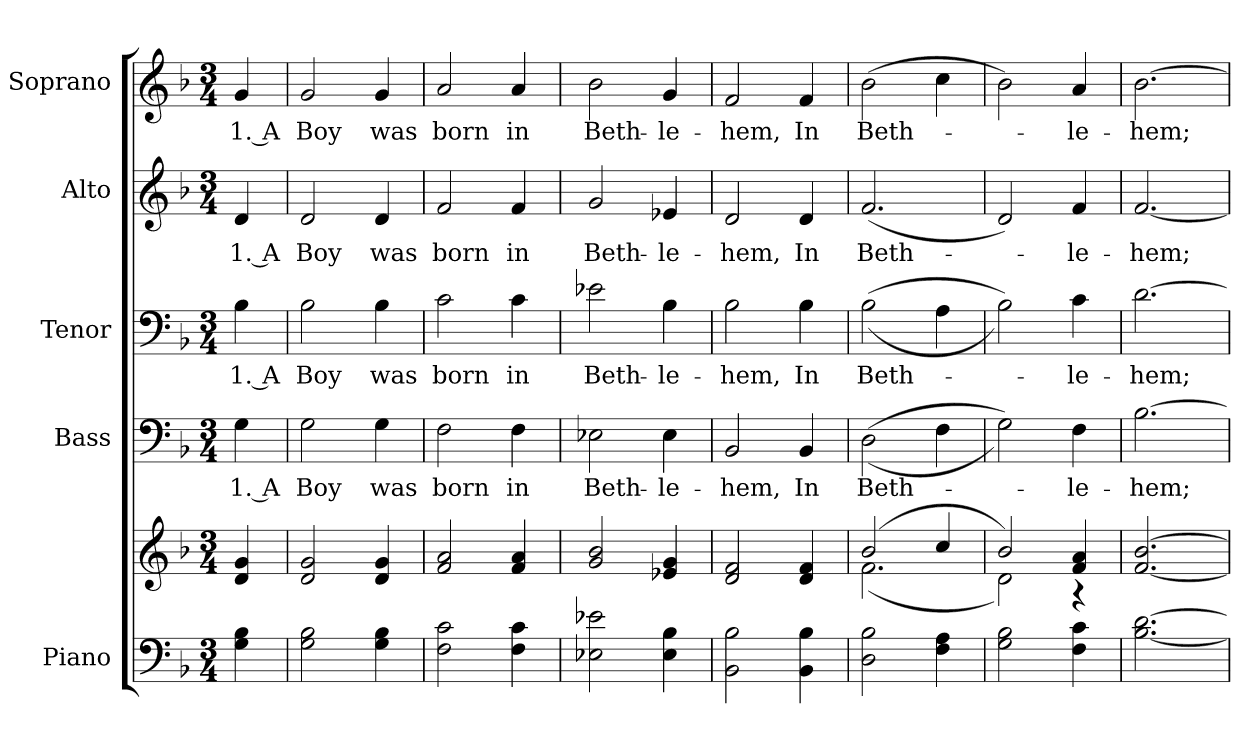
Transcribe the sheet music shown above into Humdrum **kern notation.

**kern	**kern	**kern	**text	**kern	**text	**kern	**text	**kern	**text
*part5	*part5	*part4	*part4	*part3	*part3	*part2	*part2	*part1	*part1
*staff6	*staff5	*staff4	*staff4	*staff3	*staff3	*staff2	*staff2	*staff1	*staff1
*I"Piano	*	*I"Bass	*	*I"Tenor	*	*I"Alto	*	*I"Soprano	*
*I'Pno.	*	*I'B.	*	*I'T.	*	*I'A.	*	*I'S.	*
!!LO:PB:g=z
*clefF4	*clefG2	*clefF4	*	*clefF4	*	*clefG2	*	*clefG2	*
*k[b-]	*k[b-]	*k[b-]	*	*k[b-]	*	*k[b-]	*	*k[b-]	*
*F:	*F:	*F:	*	*F:	*	*F:	*	*F:	*
*M3/4	*M3/4	*M3/4	*	*M3/4	*	*M3/4	*	*M3/4	*
*MM210	*MM210	*MM210	*	*MM210	*	*MM210	*	*MM210	*
=	=	=	=	=	=	=	=	=	=
!	!	!	!LO:LY:b:color=#000000	!	!	!	!	!	!
!	!	!	!	!	!LO:LY:b:color=#000000	!	!	!	!
!	!	!	!	!	!	!	!LO:LY:b:color=#000000	!	!
!	!	!	!	!	!	!	!	!	!LO:LY:b:color=#000000
4Gi\ 4B-i	4di/ 4gi	4Gi\	1. A	4B-i\	1. A	4di/	1. A	4gi/	1. A
=1	=1	=1	=1	=1	=1	=1	=1	=1	=1
!	!	!	!LO:LY:b:color=#000000	!	!	!	!	!	!
!	!	!	!	!	!LO:LY:b:color=#000000	!	!	!	!
!	!	!	!	!	!	!	!LO:LY:b:color=#000000	!	!
!	!	!	!	!	!	!	!	!	!LO:LY:b:color=#000000
2Gi\ 2B-i	2di/ 2gi	2Gi\	Boy	2B-i\	Boy	2di/	Boy	2gi/	Boy
!	!	!	!LO:LY:b:color=#000000	!	!	!	!	!	!
!	!	!	!	!	!LO:LY:b:color=#000000	!	!	!	!
!	!	!	!	!	!	!	!LO:LY:b:color=#000000	!	!
!	!	!	!	!	!	!	!	!	!LO:LY:b:color=#000000
4Gi\ 4B-i	4di/ 4gi	4Gi\	was	4B-i\	was	4di/	was	4gi/	was
=2	=2	=2	=2	=2	=2	=2	=2	=2	=2
!	!	!	!LO:LY:b:color=#000000	!	!	!	!	!	!
!	!	!	!	!	!LO:LY:b:color=#000000	!	!	!	!
!	!	!	!	!	!	!	!LO:LY:b:color=#000000	!	!
!	!	!	!	!	!	!	!	!	!LO:LY:b:color=#000000
2Fi\ 2ci	2fi/ 2ai	2Fi\	born	2ci\	born	2fi/	born	2ai/	born
!	!	!	!LO:LY:b:color=#000000	!	!	!	!	!	!
!	!	!	!	!	!LO:LY:b:color=#000000	!	!	!	!
!	!	!	!	!	!	!	!LO:LY:b:color=#000000	!	!
!	!	!	!	!	!	!	!	!	!LO:LY:b:color=#000000
4Fi\ 4ci	4fi/ 4ai	4Fi\	in	4ci\	in	4fi/	in	4ai/	in
=3	=3	=3	=3	=3	=3	=3	=3	=3	=3
!	!	!	!LO:LY:b:color=#000000	!	!	!	!	!	!
!	!	!	!	!	!LO:LY:b:color=#000000	!	!	!	!
!	!	!	!	!	!	!	!LO:LY:b:color=#000000	!	!
!	!	!	!	!	!	!	!	!	!LO:LY:b:color=#000000
2E-Xi\ 2e-Xi	2gi/ 2b-i	2E-Xi\	Beth-	2e-Xi\	Beth-	2gi/	Beth-	2b-i\	Beth-
!	!	!	!LO:LY:b:color=#000000	!	!	!	!	!	!
!	!	!	!	!	!LO:LY:b:color=#000000	!	!	!	!
!	!	!	!	!	!	!	!LO:LY:b:color=#000000	!	!
!	!	!	!	!	!	!	!	!	!LO:LY:b:color=#000000
4E-i\ 4B-i	4e-Xi/ 4gi	4E-i\	-le-	4B-i\	-le-	4e-Xi/	-le-	4gi/	-le-
=4	=4	=4	=4	=4	=4	=4	=4	=4	=4
!	!	!	!LO:LY:b:color=#000000	!	!	!	!	!	!
!	!	!	!	!	!LO:LY:b:color=#000000	!	!	!	!
!	!	!	!	!	!	!	!LO:LY:b:color=#000000	!	!
!	!	!	!	!	!	!	!	!	!LO:LY:b:color=#000000
2BB-i\ 2B-i	2di/ 2fi	2BB-i/	-hem,	2B-i\	-hem,	2di/	-hem,	2fi/	-hem,
!	!	!	!LO:LY:b:color=#000000	!	!	!	!	!	!
!	!	!	!	!	!LO:LY:b:color=#000000	!	!	!	!
!	!	!	!	!	!	!	!LO:LY:b:color=#000000	!	!
!	!	!	!	!	!	!	!	!	!LO:LY:b:color=#000000
4BB-i\ 4B-i	4di/ 4fi	4BB-i/	In	4B-i\	In	4di/	In	4fi/	In
!!LO:PB:g=z
=5	=5	=5	=5	=5	=5	=5	=5	=5	=5
*	*^	*	*	*	*	*	*	*	*
!	!	!	!	!LO:LY:b:color=#000000	!	!	!	!	!	!
!	!	!	!	!	!	!LO:LY:b:color=#000000	!	!	!	!
!	!	!	!	!	!	!	!	!LO:LY:b:color=#000000	!	!
!	!	!	!	!	!	!	!	!	!	!LO:LY:b:color=#000000
2Di\ 2B-i	(2b-i/	(2.fi\	((2Di\	Beth-	((2B-i\	Beth-	(2.fi/	Beth-	(2b-i\	Beth-
4Fi\ 4Ai	4cci/	.	4Fi\	.	4Ai\	.	.	.	4cci\	.
=6	=6	=6	=6	=6	=6	=6	=6	=6	=6	=6
2Gi\ 2B-i	2b-i/)	2di\)	2Gi\))	.	2B-i\))	.	2di/)	.	2b-i\)	.
!	!	!	!	!LO:LY:b:color=#000000	!	!	!	!	!	!
!	!	!	!	!	!	!LO:LY:b:color=#000000	!	!	!	!
!	!	!	!	!	!	!	!	!LO:LY:b:color=#000000	!	!
!	!	!	!	!	!	!	!	!	!	!LO:LY:b:color=#000000
4Fi\ 4ci	4fi/ 4ai	4r	4Fi\	-le-	4ci\	-le-	4fi/	-le-	4ai/	-le-
*	*v	*v	*	*	*	*	*	*	*	*
=7	=7	=7	=7	=7	=7	=7	=7	=7	=7
*	*^	*	*	*	*	*	*	*	*
!	!	!	!	!LO:LY:b:color=#000000	!	!	!	!	!	!
*	*v	*v	*	*	*	*	*	*	*	*
*	*^	*	*	*	*	*	*	*	*
!	!	!	!	!	!	!LO:LY:b:color=#000000	!	!	!	!
*	*v	*v	*	*	*	*	*	*	*	*
*	*^	*	*	*	*	*	*	*	*
!	!	!	!	!	!	!	!	!LO:LY:b:color=#000000	!	!
*	*v	*v	*	*	*	*	*	*	*	*
*	*^	*	*	*	*	*	*	*	*
!	!	!	!	!	!	!	!	!	!	!LO:LY:b:color=#000000
*	*v	*v	*	*	*	*	*	*	*	*
[<2.B-i\ [>2.di	[<2.fi/ [>2.b-i	[>2.B-i\	-hem;	[>2.di\	-hem;	[<2.fi/	-hem;	[>2.b-i\	-hem;
=	=	=	=	=	=	=	=	=	=
*-	*-	*-	*-	*-	*-	*-	*-	*-	*-
